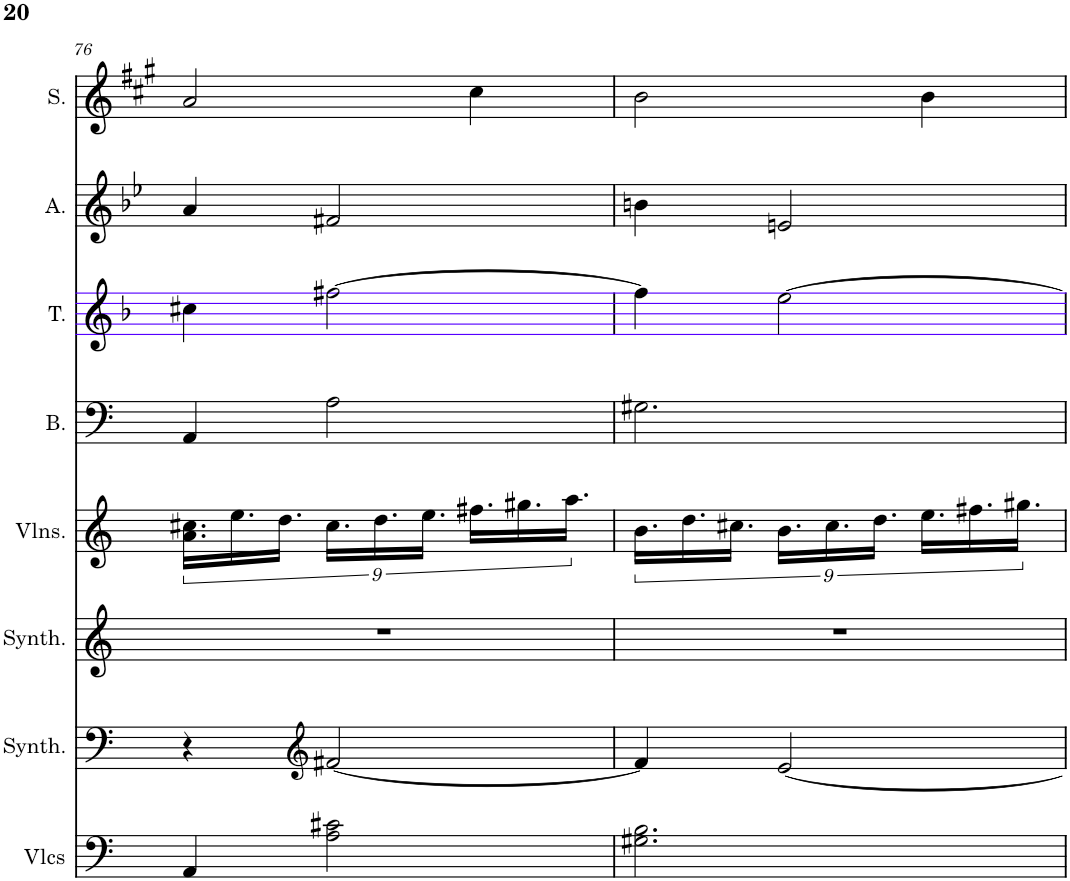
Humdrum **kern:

**kern	**kern	**kern	**kern	**kern	**kern	**kern	**kern
*part8	*part7	*part6	*part5	*part4	*part3	*part2	*part1
*staff8	*staff7	*staff6	*staff5	*staff4	*staff3	*staff2	*staff1
*I"Violoncelles, D'Bass/Strings, etc	*I"Synthétiseur d'instruments à cordes, Synth strings, etc	*I"Synthétiseur d'instruments à cordes, Synth strings 2	*I"Violons, 1st violins	*I"Basse	*I"Tenor	*I"Alto	*I"Soprano
*I'Vlcs	*I'Synth.	*I'Synth.	*I'Vlns.	*I'B.	*I'T.	*I'A.	*I'S.
!!LO:PB:g=z
*clefF4	*clefF4	*clefG2	*clefG2	*clefF4	*clefG2	*clefG2	*clefG2
*k[]	*k[]	*k[]	*k[]	*k[]	*k[b-]	*k[b-e-]	*k[f#c#g#]
*M3/4	*M3/4	*M3/4	*M3/4	*M3/4	*M3/4	*M3/4	*M3/4
=76	=76	=76	=76	=76	=76	=76	=76
4AA/	4r	2.r	18.a\ 18.cc#X\LL	4AA/	4cc#X\	4a/	2a/
.	.	.	18.ee\	.	.	.	.
.	.	.	18.dd\JJ	.	.	.	.
*	*clefG2	*	*	*	*	*	*
2A\ 2c#X\	[2f#X/	.	18.cc#\LL	2A\	[2ff#X\	2f#X/	.
.	.	.	18.dd\	.	.	.	.
.	.	.	18.ee\JJ	.	.	.	.
.	.	.	18.ff#X\LL	.	.	.	4cc#\
.	.	.	18.gg#X\	.	.	.	.
.	.	.	18.aa\JJ	.	.	.	.
=77	=77	=77	=77	=77	=77	=77	=77
2.G#X\ 2.B\	4f#/]	2.r	18.b\LL	2.G#X\	4ff#\]	4bn\	2b\
.	.	.	18.dd\	.	.	.	.
.	.	.	18.cc#X\JJ	.	.	.	.
.	[2e/	.	18.b\LL	.	[2ee\	2en/	.
.	.	.	18.cc#\	.	.	.	.
.	.	.	18.dd\JJ	.	.	.	.
.	.	.	18.ee\LL	.	.	.	4b\
.	.	.	18.ff#X\	.	.	.	.
.	.	.	18.gg#X\JJ	.	.	.	.
=	=	=	=	=	=	=	=
*-	*-	*-	*-	*-	*-	*-	*-
